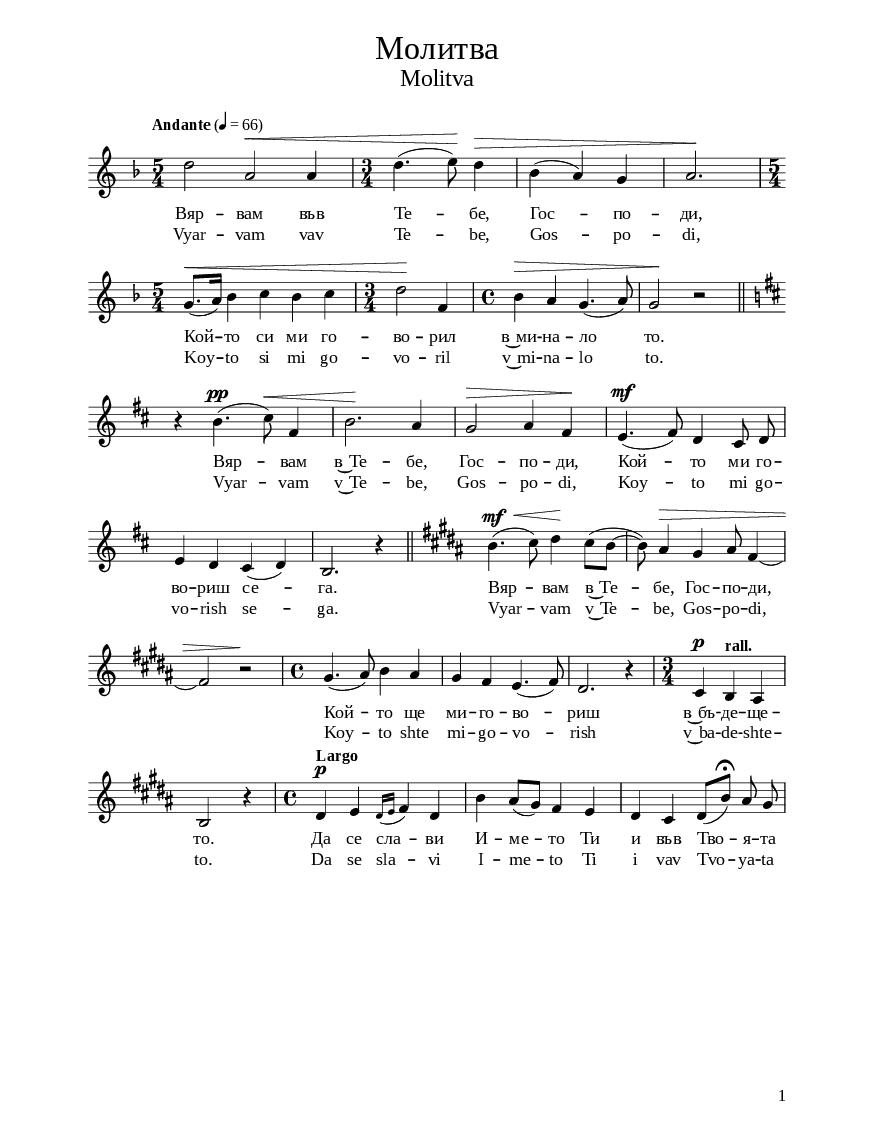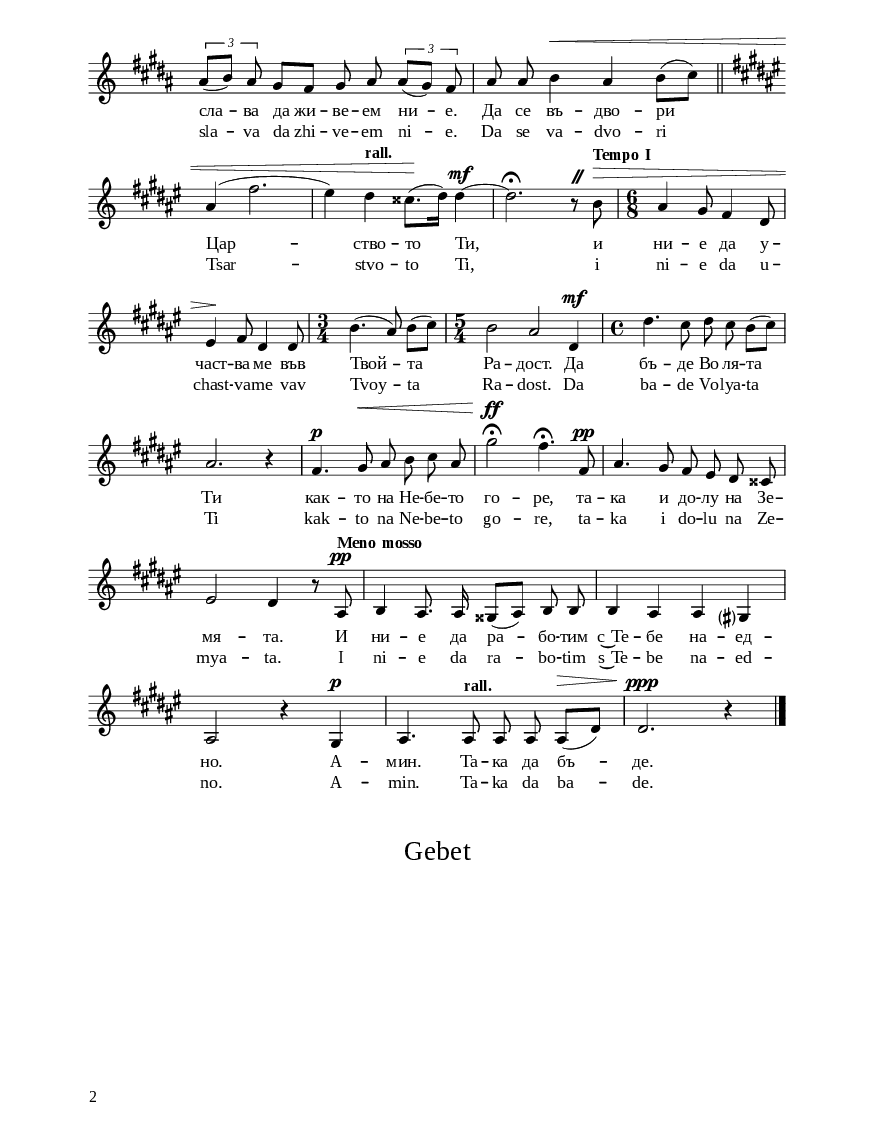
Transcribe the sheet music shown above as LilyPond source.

\version "2.22.1"

% include paper part and global functions
\include "include/globals.ily"

\bookpart {
  \include "include/bookpart-paper.ily"
  \score {
    \include "include/score-layout.ily"

    \new Voice \relative c' {
      \clef treble
      \key d \minor
      \time 5/4
      \tempoFunc "Andante" 4 "66"
      \autoBeamOff
      \override Hairpin #'to-barline = ##f
      \override Hairpin #'after-line-breaking = ##t 

      d'2  a2^\<
      a4 | % 81
      \time 3/4  | % 81
      d4. (  e8  \! )  d4 ^\> | % 82
      bes4 (  a4 )  g4 | % 83
      a2. \! | \time 5/4 \break % 84

      g8. ( [  ^\<  a16 ) ]  bes4  c4
      bes4  c4 | % 85
      \time 3/4  | % 85
      d2 \!  f,4 | % 86
      \time 4/4 bes4  ^\>  a4  g4. (  a8 ) | % 87
      g2 \! r2 \bar "||" | \break % 88

      \key d \major | % 88
      r4  b4. ( ^\pp  cis8 ) ^\<  fis,4 | % 89
      b2.  \! a4 |
      g2^\>  a4  fis4  \! | % 91
      e4. ( ^\mf  fis8 )  d4  cis8
      d8 | \break % 92
      e4  d4  cis4 (  d4 ) | % 93
      b2. r4 \bar "||"
      | % 94
      \key b \major | % 94
      b'4. (^\mf ^\<  cis8 )  dis4 \!
      cis8 ( [  b8 ~ ] | % 95
      b8 )  ais4 ^\>  gis4  ais8
      fis4 ~ | \break % 96
      fis2 r2 \! | % 97
      \time 4/4 gis4. (  ais8 )  b4  ais4 | % 98
      gis4  fis4  e4. (  fis8 ) | % 99
      dis2. r4  |
      \time 3/4  |
      cis4 ^\p  b4 ^\markup{ \bold {rall.} } ais4 | \break % 101
      b2 r4 | % 102
      \time 4/4  | % 102
      dis4 ^\markup{ \bold {Largo} } ^\p  e4 \grace {
        dis16 ( [  e16 ]
      }
      fis4 )  dis4
      | % 103
      b'4  ais8 ( [  gis8 ) ]  fis4
      e4 | % 104
      dis4  cis4  dis8 ( [  b'8 )
      ^\fermata ]  ais8  gis8 \break | % 105
      \times 2/3  {
        ais8 ( [  b8 )]  ais8
      }
      gis8 [ fis8 ] gis8  ais8
      \times 2/3  {
        ais8 ( [  gis8 )  ] fis8
      }
      | % 106
      ais8  ais8  b4 ^\<  ais4
      b8 ( [  cis8 ) ] \bar "||"
      | % 107
      \key dis \minor | \break % 107
      ais4 (  fis'2. | % 108
      eis4 )  dis4 ^\markup{ \bold {rall.} }
      cisis8. ( [ \!  dis16 ) ]  dis4 ~
      ^\mf | % 109
      dis2. ^\fermata r8^\markup{\musicglyph "scripts.caesura.straight"} b8^\markup{
        \bold {
          Tempo I
        }
      }
      ^\> |
      \time 6/8  |
      ais4  gis8  fis4  dis8 \break | % 111
      eis4  \! fis8 \!  dis4  dis8 | % 112
      \time 3/4  | % 112
      b'4. (  ais8 )  b8 ( [  cis8
      ) ] | % 113
      \time 5/4  | % 113
      b2  ais2  dis,4 ^\mf | % 114
      \time 4/4  | % 114
      dis'4.  cis8  dis8
      cis8   b8 ( [  cis8 ) ] \break | % 115
      ais2. r4 | % 116
      fis4. ^\p  gis8 ^\<  ais8   b8
      cis8  ais8  | % 117
      gis'2 ^\fermata \! ^\ff  fis4. ^\fermata
      fis,8 ^\pp | % 118
      ais4.  gis8  fis8 eis8
      dis8  cisis8 \break | % 119
      eis2  dis4 r8  ais8 ^\markup{
        \bold {
          Meno
          mosso
        }
      } ^\pp |
      b4  ais8.  ais16  gisis8 ( [
      ais8 ) ]  b8  b8 | % 121
      b4  ais4  ais4  gis?4 \break | % 122
      ais2 r4  gis4 ^\p | % 123
      ais4.  ais8 ^\markup{ \bold {rall.} }  ais8
      ais8  ais8 ( [ ^\>  dis8 ) ] | % 124
      dis2. \! ^\ppp r4 \bar "|."


    }
    \addlyrics {
      Вяр --
      вам във Те -- бе, Гос -- по
      -- ди, Кой -- то си ми го -- во
      -- рил в~ми -- на -- ло то. Вяр -- вам в~Те -- бе, Гос -- по
      -- ди, Кой -- то ми го -- во --
      риш се -- га. Вяр -- вам
      в~Те -- бе, Гос -- по -- ди,
      Кой -- то ще ми -- го -- во
      -- риш в~бъ -- де -- ще -- то. Да
      се  сла -- ви И -- ме --
      то Ти и във Тво -- я -- та
      сла -- ва "да жи" -- ве -- ем ни
      -- е. Да се въ -- дво -- ри
      Цар -- ство -- то Ти,
      и ни -- е да у -- част -- ва -- ме
      във Твой -- та Ра -- дост.
      Да бъ -- де Во -- ля -- та Ти
      как -- то на Не -- бе -- то го --
      ре, та -- ка и до -- лу на Зе --
      мя -- та. И ни -- е да ра -- бо
      -- тим с~Те -- бе на -- ед -- но. А
      -- мин. Та -- ка да бъ -- де.}
      \addlyrics {
        Vyar --
        vam vav Te -- be, Gos -- po
        -- di, Koy -- to si mi go -- vo
        -- ril v~mi -- na -- lo to. Vyar -- vam v~Te -- be, Gos -- po
        -- di, Koy -- to mi go -- vo --
        rish se -- ga. Vyar -- vam
        v~Te -- be, Gos -- po -- di,
        Koy -- to shte mi -- go -- vo
        -- rish v~ba -- de -- shte -- to. Da
        se  sla -- vi I -- me --
        to Ti i vav Tvo -- ya -- ta
        sla -- va "da zhi" -- ve -- em ni
        -- e. Da se va -- dvo -- ri
        Tsar -- stvo -- to Ti,
        i ni -- e da u -- chast -- va -- me
        vav Tvoy -- ta Ra -- dost.
        Da ba -- de Vo -- lya -- ta Ti
        kak -- to na Ne -- be -- to go --
        re, ta -- ka i do -- lu na Ze --
        mya -- ta. I ni -- e da ra -- bo
        -- tim s~Te -- be na -- ed -- no. A
        -- min. Ta -- ka da ba -- de.}

        \header {
          title = \titleFunc "Молитва" "Molitva"
        }

        \midi{}

      } % score

      \markup \empty-one

      % include foreign translation(s) of the song
      \version "2.24.0"

\markup \fill-line { \fontsize #deTitleFontSize "Gebet" }
\markup \null
\markup \null
\markup \fontsize #deCoupletFontSize {
  \hspace #10
  \override #`(baseline-skip . ,deCoupletBaselineSkip)

  \column {
  

\line { " "Ich glaube an Dich, Herr, }

 \line { " "der Du zu mir in der Vergangenheit gesprochen hast. }
 \line { " "}

 \line { " "Ich glaube an Dich, Herr, }

 \line { " "der Du zu mir jetzt sprichst. }

 \line { " "}
 \line { " "Ich glaube an Dich, Herr, }

 \line { " "der Du zu mir in der Zukunft sprechen wirst. }
  \line { " "}

 \line { " "Gepriesen sei dein Name, }

 \line { " "auf dass wir in Deiner Herrlichkeit leben.  }
  \line { " "}

 \line { " "Möge Dein Reich kommen }

 \line { " "und mögen wir an Deiner Freude teilhaben.  }
  \line { " "}

 \line { " "Dein Wille geschehe wie oben im Himmel, }

 \line { " "so unten auf der Erde.  }
  \line { " "}

 \line { " "Auf dass wir mit Dir zusammenarbeiten.  }

 \line { " "Amen. So sei es.  }

  }
}


    } % bookpart

    % Più mosso
    %
